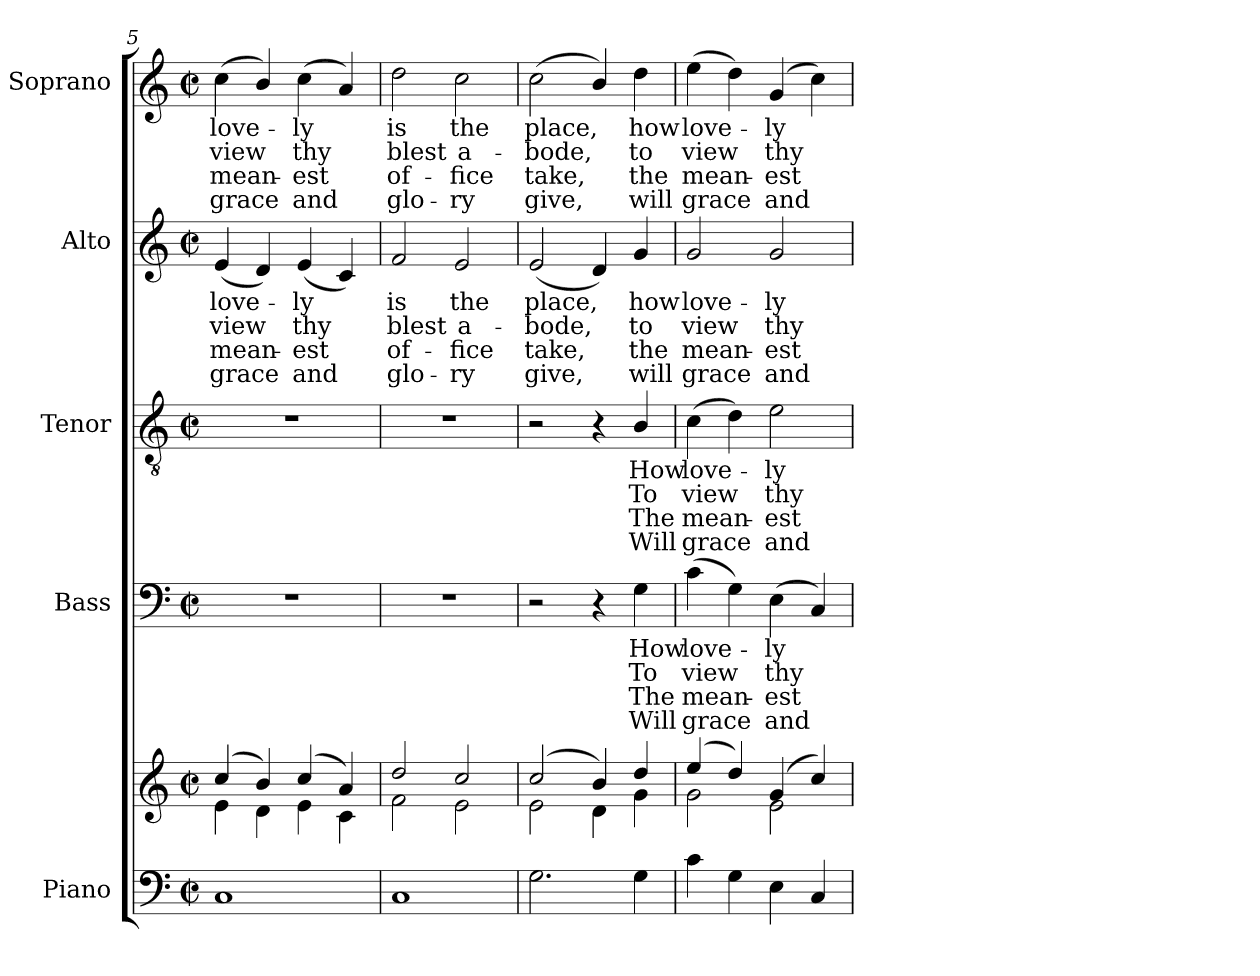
**kern	**kern	**kern	**text	**text	**text	**text	**kern	**text	**text	**text	**text	**kern	**text	**text	**text	**text	**kern	**text	**text	**text	**text
*part5	*part5	*part4	*part4	*part4	*part4	*part4	*part3	*part3	*part3	*part3	*part3	*part2	*part2	*part2	*part2	*part2	*part1	*part1	*part1	*part1	*part1
*staff6	*staff5	*staff4	*staff4	*staff4	*staff4	*staff4	*staff3	*staff3	*staff3	*staff3	*staff3	*staff2	*staff2	*staff2	*staff2	*staff2	*staff1	*staff1	*staff1	*staff1	*staff1
*I"Piano	*	*I"Bass	*	*	*	*	*I"Tenor	*	*	*	*	*I"Alto	*	*	*	*	*I"Soprano	*	*	*	*
*I'Pno.	*	*I'B.	*	*	*	*	*I'T.	*	*	*	*	*I'A.	*	*	*	*	*I'S.	*	*	*	*
*clefF4	*clefG2	*clefF4	*	*	*	*	*clefGv2	*	*	*	*	*clefG2	*	*	*	*	*clefG2	*	*	*	*
*	*	*	*	*	*	*	*ITrd7c12	*	*	*	*	*	*	*	*	*	*	*	*	*	*
*k[]	*k[]	*k[]	*	*	*	*	*k[]	*	*	*	*	*k[]	*	*	*	*	*k[]	*	*	*	*
*C:	*C:	*C:	*	*	*	*	*C:	*	*	*	*	*C:	*	*	*	*	*C:	*	*	*	*
*M2/2	*M2/2	*M2/2	*	*	*	*	*M2/2	*	*	*	*	*M2/2	*	*	*	*	*M2/2	*	*	*	*
*met(c|)	*met(c|)	*met(c|)	*	*	*	*	*met(c|)	*	*	*	*	*met(c|)	*	*	*	*	*met(c|)	*	*	*	*
=5	=5	=5	=5	=5	=5	=5	=5	=5	=5	=5	=5	=5	=5	=5	=5	=5	=5	=5	=5	=5	=5
*	*^	*	*	*	*	*	*	*	*	*	*	*	*	*	*	*	*	*	*	*	*
!	!	!	!	!	!	!	!	!	!	!	!	!	!	!LO:LY:b:color=#000000	!LO:LY:b:color=#000000	!LO:LY:b:color=#000000	!LO:LY:b:color=#000000	!	!	!	!	!
!	!	!	!	!	!	!	!	!	!	!	!	!	!	!	!	!	!	!	!LO:LY:b:color=#000000	!LO:LY:b:color=#000000	!LO:LY:b:color=#000000	!LO:LY:b:color=#000000
1Ci	(4cci/	4ei\	1r	.	.	.	.	1r	.	.	.	.	(4ei/	love-	view	mean-	-grace	(4cci\	love-	view	mean-	-grace
.	4bi/)	4di\	.	.	.	.	.	.	.	.	.	.	4di/)	.	.	.	.	4bi/)	.	.	.	.
!	!	!	!	!	!	!	!	!	!	!	!	!	!	!LO:LY:b:color=#000000	!LO:LY:b:color=#000000	!LO:LY:b:color=#000000	!LO:LY:b:color=#000000	!	!	!	!	!
!	!	!	!	!	!	!	!	!	!	!	!	!	!	!	!	!	!	!	!LO:LY:b:color=#000000	!LO:LY:b:color=#000000	!LO:LY:b:color=#000000	!LO:LY:b:color=#000000
.	(4cci/	4ei\	.	.	.	.	.	.	.	.	.	.	(4ei/	-ly	thy	est	and	(4cci\	-ly	thy	est	and
.	4ai/)	4ci\	.	.	.	.	.	.	.	.	.	.	4ci/)	.	.	.	.	4ai/)	.	.	.	.
=6	=6	=6	=6	=6	=6	=6	=6	=6	=6	=6	=6	=6	=6	=6	=6	=6	=6	=6	=6	=6	=6	=6
!	!	!	!	!	!	!	!	!	!	!	!	!	!	!LO:LY:b:color=#000000	!LO:LY:b:color=#000000	!LO:LY:b:color=#000000	!LO:LY:b:color=#000000	!	!	!	!	!
!	!	!	!	!	!	!	!	!	!	!	!	!	!	!	!	!	!	!	!LO:LY:b:color=#000000	!LO:LY:b:color=#000000	!LO:LY:b:color=#000000	!LO:LY:b:color=#000000
1Ci	2ddi/	2fi\	1r	.	.	.	.	1r	.	.	.	.	2fi/	is	blest	of-	-glo-	2ddi\	is	blest	of-	-glo-
!	!	!	!	!	!	!	!	!	!	!	!	!	!	!LO:LY:b:color=#000000	!LO:LY:b:color=#000000	!LO:LY:b:color=#000000	!LO:LY:b:color=#000000	!	!	!	!	!
!	!	!	!	!	!	!	!	!	!	!	!	!	!	!	!	!	!	!	!LO:LY:b:color=#000000	!LO:LY:b:color=#000000	!LO:LY:b:color=#000000	!LO:LY:b:color=#000000
.	2cci/	2ei\	.	.	.	.	.	.	.	.	.	.	2ei/	the	a-	-fice	ry	2cci\	the	a-	-fice	ry
=7	=7	=7	=7	=7	=7	=7	=7	=7	=7	=7	=7	=7	=7	=7	=7	=7	=7	=7	=7	=7	=7	=7
!	!	!	!	!	!	!	!	!	!	!	!	!	!	!LO:LY:b:color=#000000	!LO:LY:b:color=#000000	!LO:LY:b:color=#000000	!LO:LY:b:color=#000000	!	!	!	!	!
!	!	!	!	!	!	!	!	!	!	!	!	!	!	!	!	!	!	!	!LO:LY:b:color=#000000	!LO:LY:b:color=#000000	!LO:LY:b:color=#000000	!LO:LY:b:color=#000000
2.Gi\	(2cci/	2ei\	2r	.	.	.	.	2r	.	.	.	.	(2ei/	place,	-bode,	take,	give,	(2cci\	place,	-bode,	take,	give,
.	4bi/)	4di\	4r	.	.	.	.	4r	.	.	.	.	4di/)	.	.	.	.	4bi/)	.	.	.	.
!	!	!	!	!LO:LY:b:color=#000000	!LO:LY:b:color=#000000	!LO:LY:b:color=#000000	!LO:LY:b:color=#000000	!	!	!	!	!	!	!	!	!	!	!	!	!	!	!
!	!	!	!	!	!	!	!	!	!LO:LY:b:color=#000000	!LO:LY:b:color=#000000	!LO:LY:b:color=#000000	!LO:LY:b:color=#000000	!	!	!	!	!	!	!	!	!	!
!	!	!	!	!	!	!	!	!	!	!	!	!	!	!LO:LY:b:color=#000000	!LO:LY:b:color=#000000	!LO:LY:b:color=#000000	!LO:LY:b:color=#000000	!	!	!	!	!
!	!	!	!	!	!	!	!	!	!	!	!	!	!	!	!	!	!	!	!LO:LY:b:color=#000000	!LO:LY:b:color=#000000	!LO:LY:b:color=#000000	!LO:LY:b:color=#000000
4Gi\	4ddi/	4gi\	4Gi\	How	To	The	Will	4BBi/	How	To	The	Will	4gi/	how	to	the	will	4ddi\	how	to	the	will
=8	=8	=8	=8	=8	=8	=8	=8	=8	=8	=8	=8	=8	=8	=8	=8	=8	=8	=8	=8	=8	=8	=8
!	!	!	!	!LO:LY:b:color=#000000	!LO:LY:b:color=#000000	!LO:LY:b:color=#000000	!LO:LY:b:color=#000000	!	!	!	!	!	!	!	!	!	!	!	!	!	!	!
!	!	!	!	!	!	!	!	!	!LO:LY:b:color=#000000	!LO:LY:b:color=#000000	!LO:LY:b:color=#000000	!LO:LY:b:color=#000000	!	!	!	!	!	!	!	!	!	!
!	!	!	!	!	!	!	!	!	!	!	!	!	!	!LO:LY:b:color=#000000	!LO:LY:b:color=#000000	!LO:LY:b:color=#000000	!LO:LY:b:color=#000000	!	!	!	!	!
!	!	!	!	!	!	!	!	!	!	!	!	!	!	!	!	!	!	!	!LO:LY:b:color=#000000	!LO:LY:b:color=#000000	!LO:LY:b:color=#000000	!LO:LY:b:color=#000000
4ci\	(4eei/	2gi\	(4ci\	love-	view	mean-	-grace	(4Ci\	love-	view	mean-	-grace	2gi/	love-	view	mean-	-grace	(4eei\	love-	view	mean-	-grace
4Gi\	4ddi/)	.	4Gi\)	.	.	.	.	4Di\)	.	.	.	.	.	.	.	.	.	4ddi\)	.	.	.	.
!	!	!	!	!LO:LY:b:color=#000000	!LO:LY:b:color=#000000	!LO:LY:b:color=#000000	!LO:LY:b:color=#000000	!	!	!	!	!	!	!	!	!	!	!	!	!	!	!
!	!	!	!	!	!	!	!	!	!LO:LY:b:color=#000000	!LO:LY:b:color=#000000	!LO:LY:b:color=#000000	!LO:LY:b:color=#000000	!	!	!	!	!	!	!	!	!	!
!	!	!	!	!	!	!	!	!	!	!	!	!	!	!LO:LY:b:color=#000000	!LO:LY:b:color=#000000	!LO:LY:b:color=#000000	!LO:LY:b:color=#000000	!	!	!	!	!
!	!	!	!	!	!	!	!	!	!	!	!	!	!	!	!	!	!	!	!LO:LY:b:color=#000000	!LO:LY:b:color=#000000	!LO:LY:b:color=#000000	!LO:LY:b:color=#000000
4Ei\	(4gi/	2ei\	(4Ei\	-ly	thy	est	and	2Ei\	-ly	thy	est	and	2gi/	-ly	thy	est	and	(4gi/	-ly	thy	est	and
4Ci/	4cci/)	.	4Ci/)	.	.	.	.	.	.	.	.	.	.	.	.	.	.	4cci\)	.	.	.	.
*	*v	*v	*	*	*	*	*	*	*	*	*	*	*	*	*	*	*	*	*	*	*	*
=	=	=	=	=	=	=	=	=	=	=	=	=	=	=	=	=	=	=	=	=	=
*-	*-	*-	*-	*-	*-	*-	*-	*-	*-	*-	*-	*-	*-	*-	*-	*-	*-	*-	*-	*-	*-
